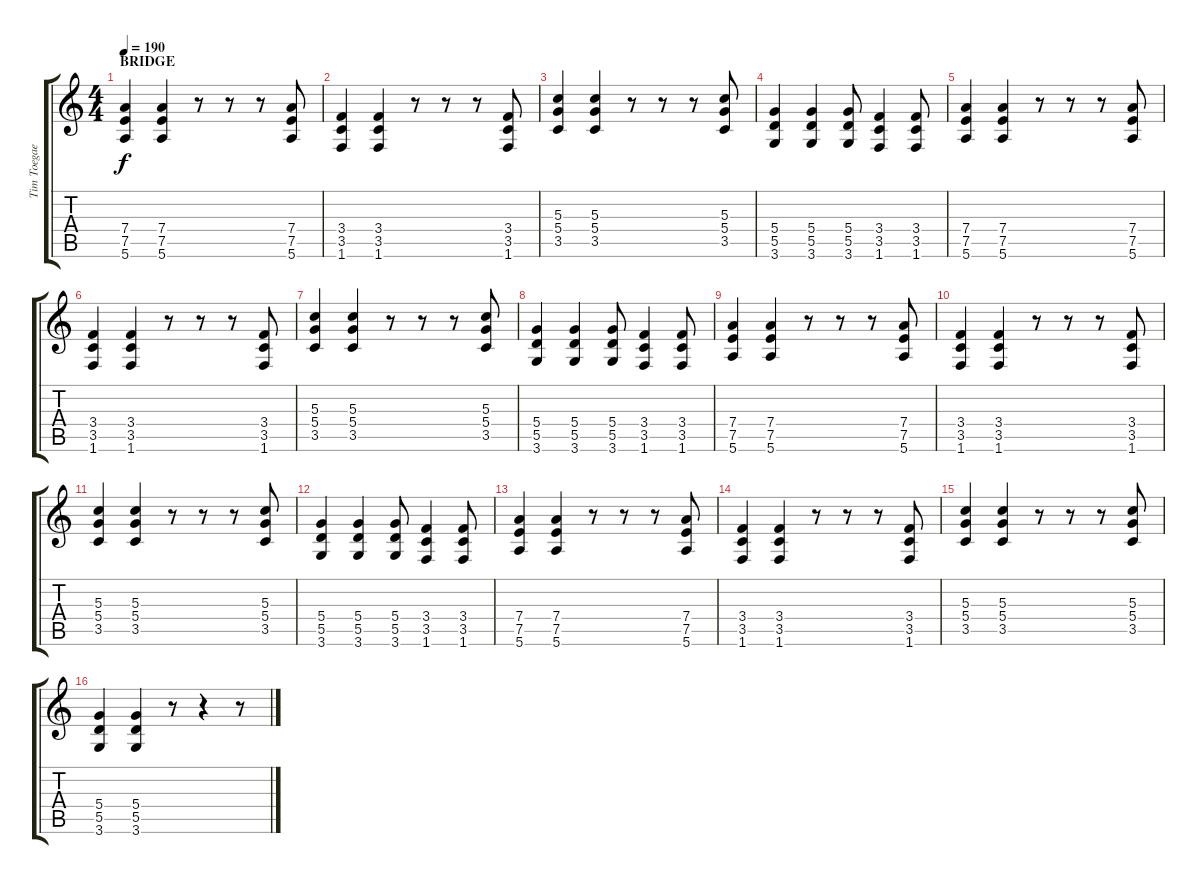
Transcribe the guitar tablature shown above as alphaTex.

\track ("Tim Toegaert" "Tim Toegae") {instrument distortionguitar}
\staff {score tabs}
\tuning (E4 B3 G3 D3 A2 E2) {hide}
\ts (4 4)
\section ("" "BRIDGE ")
\tempo 190
\clef g2
\ks c
(7.4 7.5 5.6).4{dy f} (7.4 7.5 5.6).4 r.8 r.8 r.8 (7.4 7.5 5.6).8 |
(3.4 3.5 1.6).4 (3.4 3.5 1.6).4 r.8 r.8 r.8 (3.4 3.5 1.6).8 |
(5.3 5.4 3.5).4 (5.3 5.4 3.5).4 r.8 r.8 r.8 (5.3 5.4 3.5).8 |
(5.4 5.5 3.6).4 (5.4 5.5 3.6).4 (5.4 5.5 3.6).8 (3.4 3.5 1.6).4 (3.4 3.5 1.6).8 |
(7.4 7.5 5.6).4 (7.4 7.5 5.6).4 r.8 r.8 r.8 (7.4 7.5 5.6).8 |
(3.4 3.5 1.6).4 (3.4 3.5 1.6).4 r.8 r.8 r.8 (3.4 3.5 1.6).8 |
(5.3 5.4 3.5).4 (5.3 5.4 3.5).4 r.8 r.8 r.8 (5.3 5.4 3.5).8 |
(5.4 5.5 3.6).4 (5.4 5.5 3.6).4 (5.4 5.5 3.6).8 (3.4 3.5 1.6).4 (3.4 3.5 1.6).8 |
(7.4 7.5 5.6).4 (7.4 7.5 5.6).4 r.8 r.8 r.8 (7.4 7.5 5.6).8 |
(3.4 3.5 1.6).4 (3.4 3.5 1.6).4 r.8 r.8 r.8 (3.4 3.5 1.6).8 |
(5.3 5.4 3.5).4 (5.3 5.4 3.5).4 r.8 r.8 r.8 (5.3 5.4 3.5).8 |
(5.4 5.5 3.6).4 (5.4 5.5 3.6).4 (5.4 5.5 3.6).8 (3.4 3.5 1.6).4 (3.4 3.5 1.6).8 |
(7.4 7.5 5.6).4 (7.4 7.5 5.6).4 r.8 r.8 r.8 (7.4 7.5 5.6).8 |
(3.4 3.5 1.6).4 (3.4 3.5 1.6).4 r.8 r.8 r.8 (3.4 3.5 1.6).8 |
(5.3 5.4 3.5).4 (5.3 5.4 3.5).4 r.8 r.8 r.8 (5.3 5.4 3.5).8 |
(5.4 5.5 3.6).4 (5.4 5.5 3.6).4 r.8 r.4 r.8
